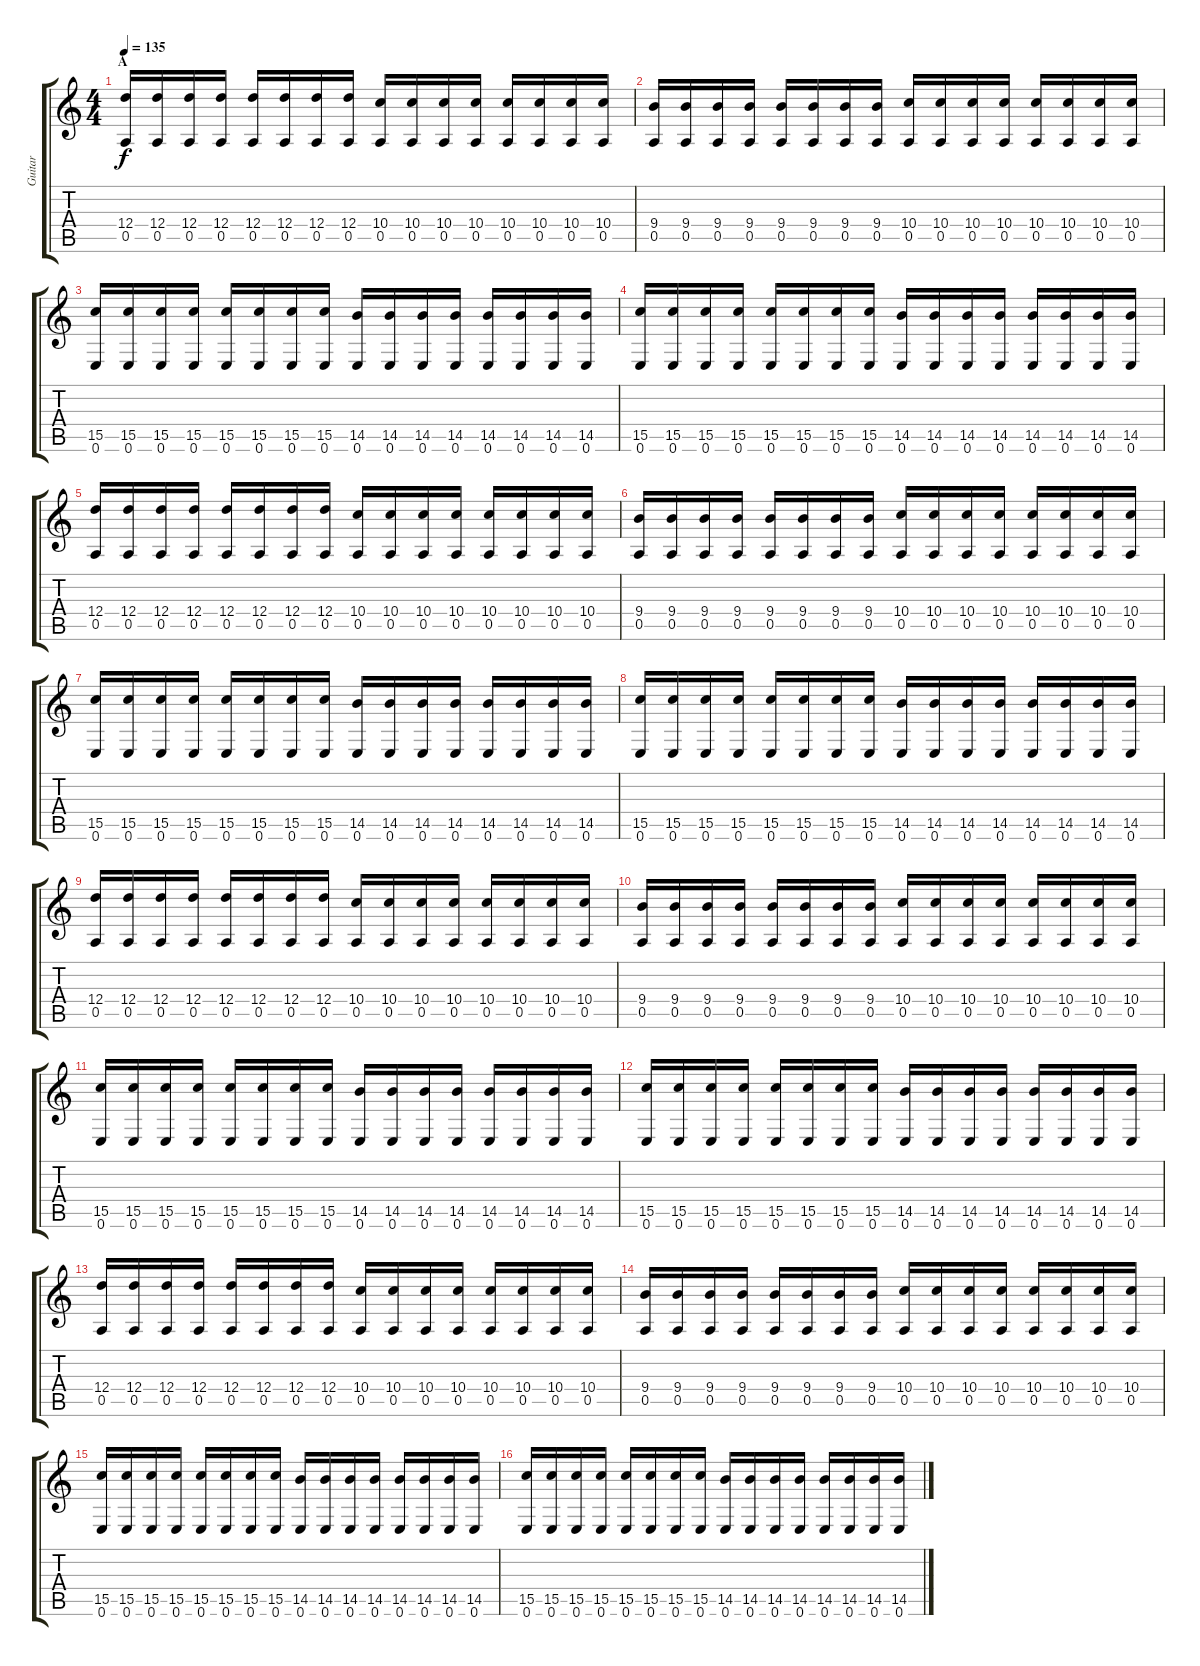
\track ("Guitar" "Guitar") {instrument distortionguitar}
\staff {score tabs}
\tuning (E4 B3 G3 D3 A2 E2) {hide}
\ts (4 4)
\section ("" "A")
\tempo 135
\clef g2
\ks c
(12.4 0.5).16{dy f} (12.4 0.5).16 (12.4 0.5).16 (12.4 0.5).16 (12.4 0.5).16 (12.4 0.5).16 (12.4 0.5).16 (12.4 0.5).16 (10.4 0.5).16 (10.4 0.5).16 (10.4 0.5).16 (10.4 0.5).16 (10.4 0.5).16 (10.4 0.5).16 (10.4 0.5).16 (10.4 0.5).16 |
(9.4 0.5).16 (9.4 0.5).16 (9.4 0.5).16 (9.4 0.5).16 (9.4 0.5).16 (9.4 0.5).16 (9.4 0.5).16 (9.4 0.5).16 (10.4 0.5).16 (10.4 0.5).16 (10.4 0.5).16 (10.4 0.5).16 (10.4 0.5).16 (10.4 0.5).16 (10.4 0.5).16 (10.4 0.5).16 |
(15.5 0.6).16 (15.5 0.6).16 (15.5 0.6).16 (15.5 0.6).16 (15.5 0.6).16 (15.5 0.6).16 (15.5 0.6).16 (15.5 0.6).16 (14.5 0.6).16 (14.5 0.6).16 (14.5 0.6).16 (14.5 0.6).16 (14.5 0.6).16 (14.5 0.6).16 (14.5 0.6).16 (14.5 0.6).16 |
(15.5 0.6).16 (15.5 0.6).16 (15.5 0.6).16 (15.5 0.6).16 (15.5 0.6).16 (15.5 0.6).16 (15.5 0.6).16 (15.5 0.6).16 (14.5 0.6).16 (14.5 0.6).16 (14.5 0.6).16 (14.5 0.6).16 (14.5 0.6).16 (14.5 0.6).16 (14.5 0.6).16 (14.5 0.6).16 |
(12.4 0.5).16 (12.4 0.5).16 (12.4 0.5).16 (12.4 0.5).16 (12.4 0.5).16 (12.4 0.5).16 (12.4 0.5).16 (12.4 0.5).16 (10.4 0.5).16 (10.4 0.5).16 (10.4 0.5).16 (10.4 0.5).16 (10.4 0.5).16 (10.4 0.5).16 (10.4 0.5).16 (10.4 0.5).16 |
(9.4 0.5).16 (9.4 0.5).16 (9.4 0.5).16 (9.4 0.5).16 (9.4 0.5).16 (9.4 0.5).16 (9.4 0.5).16 (9.4 0.5).16 (10.4 0.5).16 (10.4 0.5).16 (10.4 0.5).16 (10.4 0.5).16 (10.4 0.5).16 (10.4 0.5).16 (10.4 0.5).16 (10.4 0.5).16 |
(15.5 0.6).16 (15.5 0.6).16 (15.5 0.6).16 (15.5 0.6).16 (15.5 0.6).16 (15.5 0.6).16 (15.5 0.6).16 (15.5 0.6).16 (14.5 0.6).16 (14.5 0.6).16 (14.5 0.6).16 (14.5 0.6).16 (14.5 0.6).16 (14.5 0.6).16 (14.5 0.6).16 (14.5 0.6).16 |
(15.5 0.6).16 (15.5 0.6).16 (15.5 0.6).16 (15.5 0.6).16 (15.5 0.6).16 (15.5 0.6).16 (15.5 0.6).16 (15.5 0.6).16 (14.5 0.6).16 (14.5 0.6).16 (14.5 0.6).16 (14.5 0.6).16 (14.5 0.6).16 (14.5 0.6).16 (14.5 0.6).16 (14.5 0.6).16 |
(12.4 0.5).16 (12.4 0.5).16 (12.4 0.5).16 (12.4 0.5).16 (12.4 0.5).16 (12.4 0.5).16 (12.4 0.5).16 (12.4 0.5).16 (10.4 0.5).16 (10.4 0.5).16 (10.4 0.5).16 (10.4 0.5).16 (10.4 0.5).16 (10.4 0.5).16 (10.4 0.5).16 (10.4 0.5).16 |
(9.4 0.5).16 (9.4 0.5).16 (9.4 0.5).16 (9.4 0.5).16 (9.4 0.5).16 (9.4 0.5).16 (9.4 0.5).16 (9.4 0.5).16 (10.4 0.5).16 (10.4 0.5).16 (10.4 0.5).16 (10.4 0.5).16 (10.4 0.5).16 (10.4 0.5).16 (10.4 0.5).16 (10.4 0.5).16 |
(15.5 0.6).16 (15.5 0.6).16 (15.5 0.6).16 (15.5 0.6).16 (15.5 0.6).16 (15.5 0.6).16 (15.5 0.6).16 (15.5 0.6).16 (14.5 0.6).16 (14.5 0.6).16 (14.5 0.6).16 (14.5 0.6).16 (14.5 0.6).16 (14.5 0.6).16 (14.5 0.6).16 (14.5 0.6).16 |
(15.5 0.6).16 (15.5 0.6).16 (15.5 0.6).16 (15.5 0.6).16 (15.5 0.6).16 (15.5 0.6).16 (15.5 0.6).16 (15.5 0.6).16 (14.5 0.6).16 (14.5 0.6).16 (14.5 0.6).16 (14.5 0.6).16 (14.5 0.6).16 (14.5 0.6).16 (14.5 0.6).16 (14.5 0.6).16 |
(12.4 0.5).16 (12.4 0.5).16 (12.4 0.5).16 (12.4 0.5).16 (12.4 0.5).16 (12.4 0.5).16 (12.4 0.5).16 (12.4 0.5).16 (10.4 0.5).16 (10.4 0.5).16 (10.4 0.5).16 (10.4 0.5).16 (10.4 0.5).16 (10.4 0.5).16 (10.4 0.5).16 (10.4 0.5).16 |
(9.4 0.5).16 (9.4 0.5).16 (9.4 0.5).16 (9.4 0.5).16 (9.4 0.5).16 (9.4 0.5).16 (9.4 0.5).16 (9.4 0.5).16 (10.4 0.5).16 (10.4 0.5).16 (10.4 0.5).16 (10.4 0.5).16 (10.4 0.5).16 (10.4 0.5).16 (10.4 0.5).16 (10.4 0.5).16 |
(15.5 0.6).16 (15.5 0.6).16 (15.5 0.6).16 (15.5 0.6).16 (15.5 0.6).16 (15.5 0.6).16 (15.5 0.6).16 (15.5 0.6).16 (14.5 0.6).16 (14.5 0.6).16 (14.5 0.6).16 (14.5 0.6).16 (14.5 0.6).16 (14.5 0.6).16 (14.5 0.6).16 (14.5 0.6).16 |
(15.5 0.6).16 (15.5 0.6).16 (15.5 0.6).16 (15.5 0.6).16 (15.5 0.6).16 (15.5 0.6).16 (15.5 0.6).16 (15.5 0.6).16 (14.5 0.6).16 (14.5 0.6).16 (14.5 0.6).16 (14.5 0.6).16 (14.5 0.6).16 (14.5 0.6).16 (14.5 0.6).16 (14.5 0.6).16
